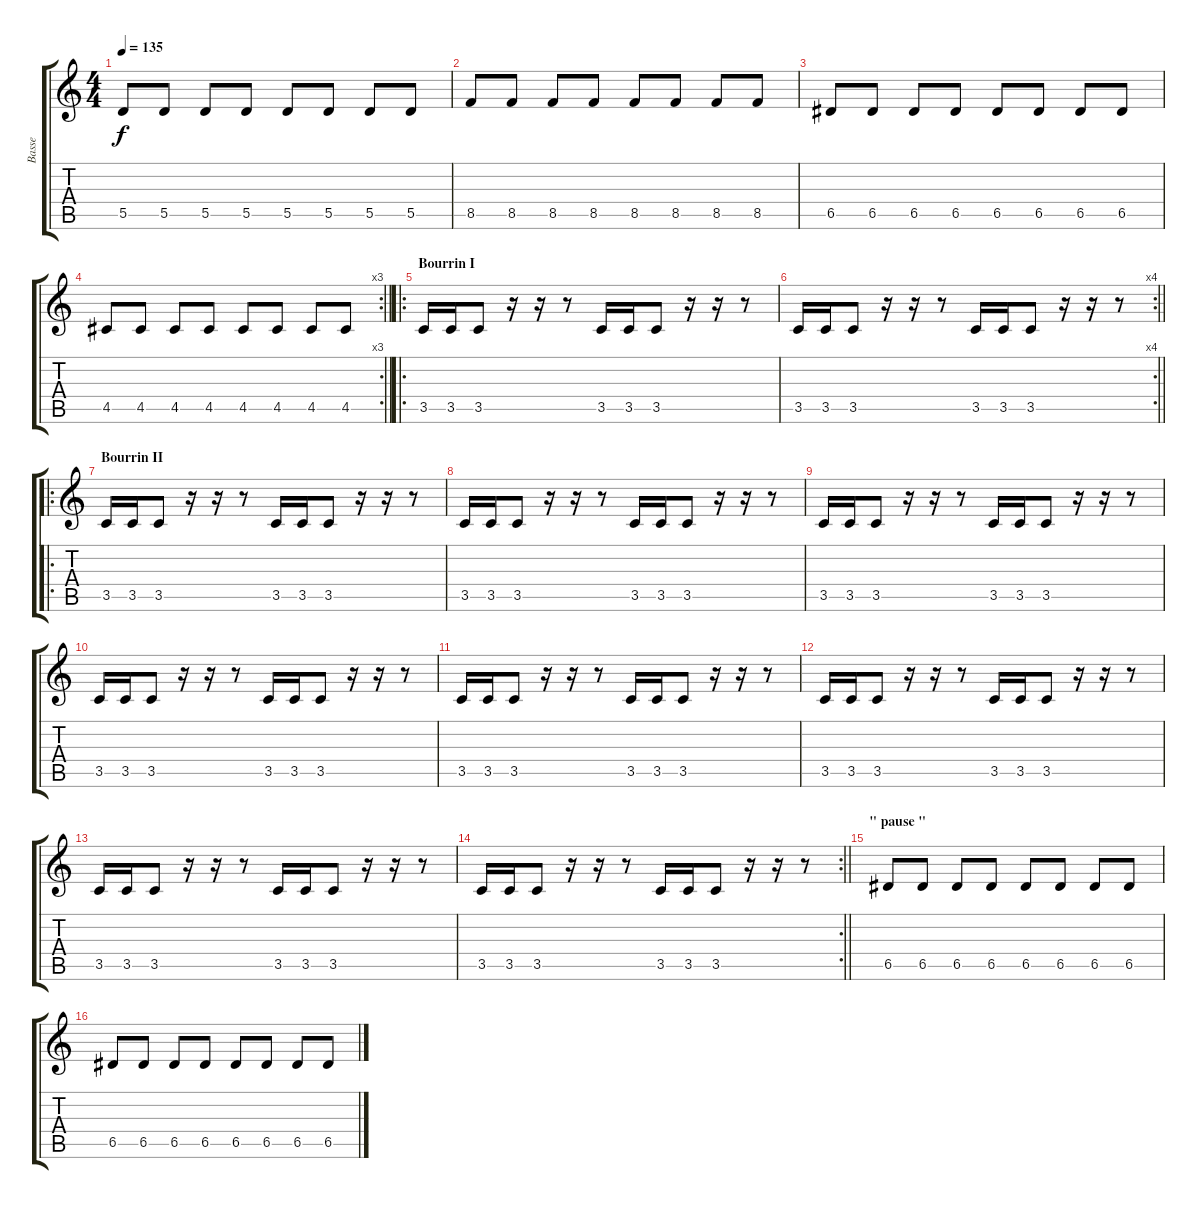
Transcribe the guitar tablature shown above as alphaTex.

\track ("Basse" "Basse") {instrument electricbasspick}
\staff {score tabs}
\tuning (E4 B3 G3 D3 A2 E2) {hide}
\ts (4 4)
\tempo 135
\clef g2
\ks c
5.5.8{dy f} 5.5.8 5.5.8 5.5.8 5.5.8 5.5.8 5.5.8 5.5.8 |
8.5.8 8.5.8 8.5.8 8.5.8 8.5.8 8.5.8 8.5.8 8.5.8 |
6.5.8 6.5.8 6.5.8 6.5.8 6.5.8 6.5.8 6.5.8 6.5.8 |
\rc 3
\barLineRight lightlight
4.5.8 4.5.8 4.5.8 4.5.8 4.5.8 4.5.8 4.5.8 4.5.8 |
\ro
\section ("" "Bourrin I")
3.5.16 3.5.16 3.5.8 r.16 r.16 r.8 3.5.16 3.5.16 3.5.8 r.16 r.16 r.8 |
\rc 4
\barLineRight lightlight
3.5.16 3.5.16 3.5.8 r.16 r.16 r.8 3.5.16 3.5.16 3.5.8 r.16 r.16 r.8 |
\ro
\section ("" "Bourrin II")
3.5.16 3.5.16 3.5.8 r.16 r.16 r.8 3.5.16 3.5.16 3.5.8 r.16 r.16 r.8 |
3.5.16 3.5.16 3.5.8 r.16 r.16 r.8 3.5.16 3.5.16 3.5.8 r.16 r.16 r.8 |
3.5.16 3.5.16 3.5.8 r.16 r.16 r.8 3.5.16 3.5.16 3.5.8 r.16 r.16 r.8 |
3.5.16 3.5.16 3.5.8 r.16 r.16 r.8 3.5.16 3.5.16 3.5.8 r.16 r.16 r.8 |
3.5.16 3.5.16 3.5.8 r.16 r.16 r.8 3.5.16 3.5.16 3.5.8 r.16 r.16 r.8 |
3.5.16 3.5.16 3.5.8 r.16 r.16 r.8 3.5.16 3.5.16 3.5.8 r.16 r.16 r.8 |
3.5.16 3.5.16 3.5.8 r.16 r.16 r.8 3.5.16 3.5.16 3.5.8 r.16 r.16 r.8 |
\rc 2
\barLineRight lightlight
3.5.16 3.5.16 3.5.8 r.16 r.16 r.8 3.5.16 3.5.16 3.5.8 r.16 r.16 r.8 |
\section ("" "\" pause \"")
6.5.8 6.5.8 6.5.8 6.5.8 6.5.8 6.5.8 6.5.8 6.5.8 |
6.5.8 6.5.8 6.5.8 6.5.8 6.5.8 6.5.8 6.5.8 6.5.8
